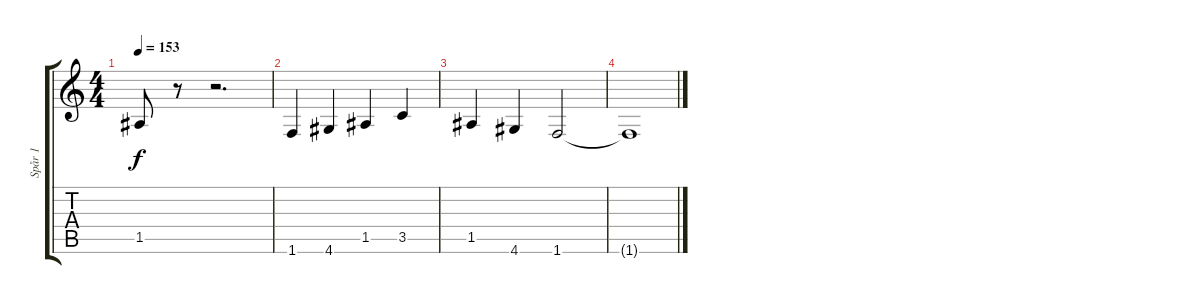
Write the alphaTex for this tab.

\track ("Spår 1" "Spår 1") {instrument overdrivenguitar}
\staff {score tabs}
\tuning (E4 B3 G3 D3 A2 E2) {hide}
\ts (4 4)
\tempo 153
\clef g2
\ks c
1.5.8{dy f} r.8 r.2{d} |
1.6.4 4.6.4 1.5.4 3.5.4 |
1.5.4 4.6.4 1.6.2 |
1.6{t}.1
